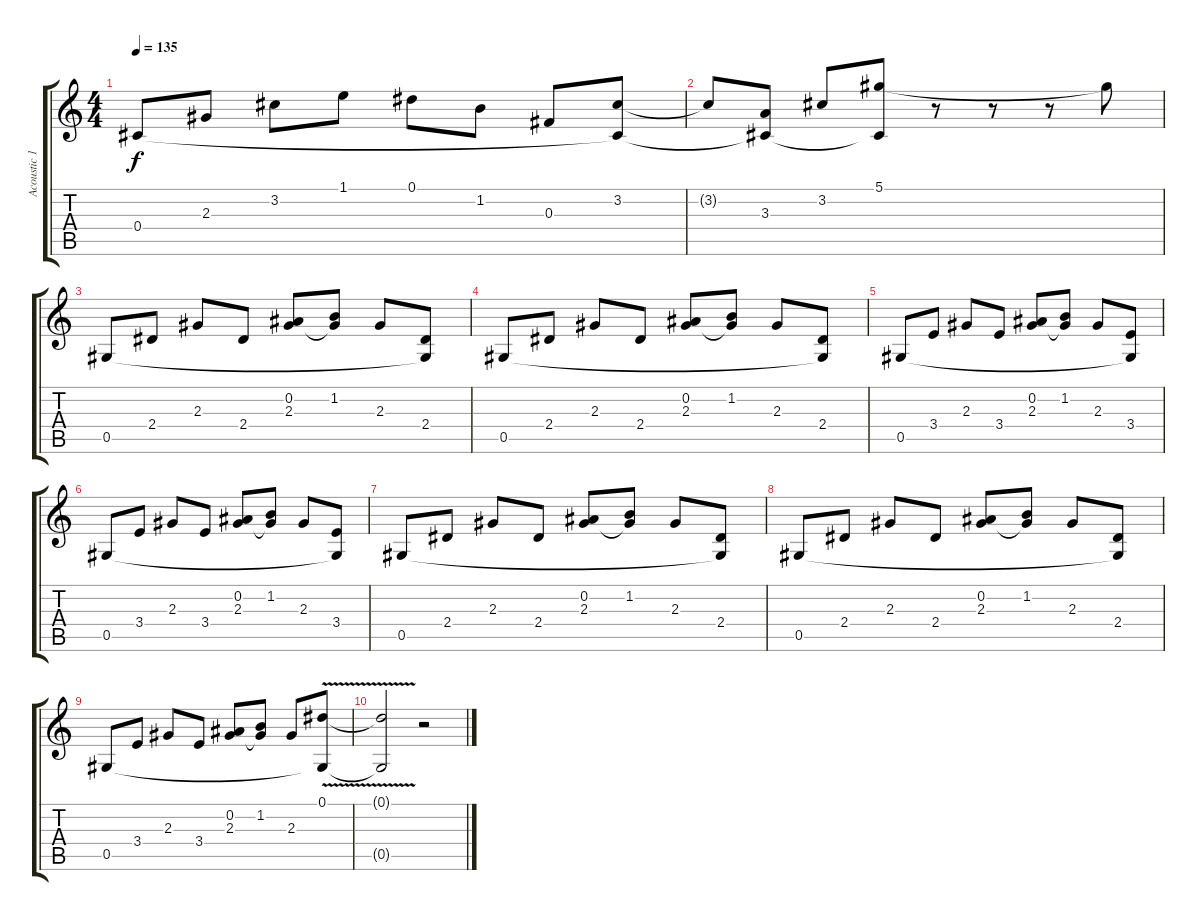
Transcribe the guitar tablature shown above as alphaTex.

\track ("Acoustic 1" "Acoustic 1") {instrument acousticguitarnylon}
\staff {score tabs}
\tuning (Eb4 Bb3 Gb3 Db3 Ab2 Eb2) {hide}
\ts (4 4)
\tempo 135
\clef g2
\ks c
0.4.8{dy f} 2.3.8 3.2.8 1.1.8 0.1.8 1.2.8 0.3.8 (3.2 0.4{t}).8 |
3.2{t}.8 (3.3 0.4{t}).8 3.2.8 (5.1 0.4{t}).8 r.8 r.8 r.8 5.1{t}.8 |
0.5.8 2.4.8 2.3.8 2.4.8 (0.2 2.3).8 (1.2 2.3{t}).8 2.3.8 (2.4 0.5{t}).8 |
0.5.8 2.4.8 2.3.8 2.4.8 (0.2 2.3).8 (1.2 2.3{t}).8 2.3.8 (2.4 0.5{t}).8 |
0.5.8 3.4.8 2.3.8 3.4.8 (0.2 2.3).8 (1.2 2.3{t}).8 2.3.8 (3.4 0.5{t}).8 |
0.5.8 3.4.8 2.3.8 3.4.8 (0.2 2.3).8 (1.2 2.3{t}).8 2.3.8 (3.4 0.5{t}).8 |
0.5.8 2.4.8 2.3.8 2.4.8 (0.2 2.3).8 (1.2 2.3{t}).8 2.3.8 (2.4 0.5{t}).8 |
0.5.8 2.4.8 2.3.8 2.4.8 (0.2 2.3).8 (1.2 2.3{t}).8 2.3.8 (2.4 0.5{t}).8 |
0.5.8 3.4.8 2.3.8 3.4.8 (0.2 2.3).8 (1.2 2.3{t}).8 2.3.8 (0.1{v} 0.5{t}).8 |
(0.1{t} 0.5{t}).2 r.2
